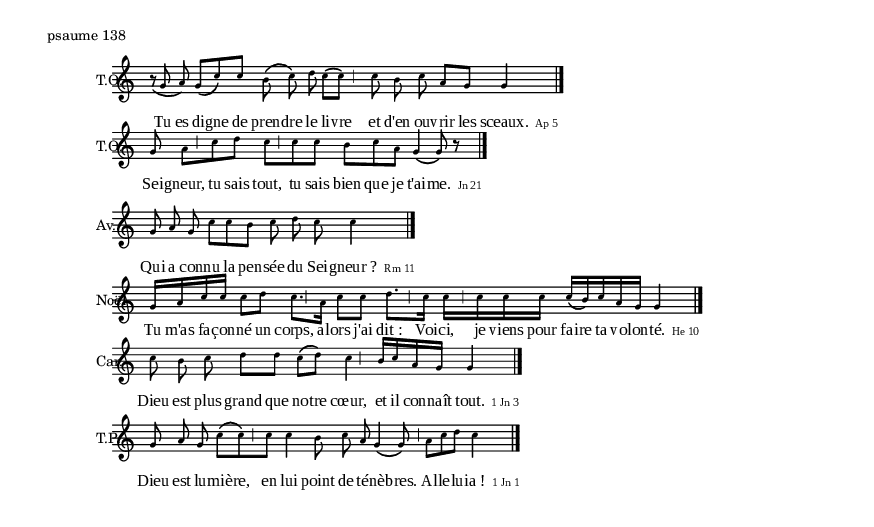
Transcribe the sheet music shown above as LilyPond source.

\version "2.10.0"
 \include "definitions.ly"
 \markup {psaume 138 }




\relative c'' { 
	\new Staff {
		\cadenzaOn
		\set Staff.instrumentName = \markup{ \center-align { T.O. } }
		\times 2/3 { r8_\( g a\) }
		\times 2/3 { g[\( c\) c] }
		\times 2/3 { b\( c\) d }
		c[\( c\)]
		\cesure \pespace
		\times 2/3 { c b c }
		a[ g]
		g4
		\endBar
	}	\addlyrics {
		Tu es di -- gne de pren -- dre le li -- vre et d'en ou -- vrir les sceaux.
		\markup { \citation #"Ap 5"}
	}
}

\relative c'' { 
	\new Staff {
		\cadenzaOn
		\set Staff.instrumentName = \markup{ \center-align { T.O. } }
		g8
		\times 2/3 { a8[\cesure \pespace c d] }
		\times 2/3 { c8[\cesure \pespace c c] }
		\times 2/3 { b8[ c a] }
		g4\( g8\) r8
		\endBar
	}	\addlyrics {
		Sei -- gneur, tu sais tout, tu sais bien que je t'ai -- me.
		\markup { \citation #"Jn 21"}
	}
}
\relative c'' { 
	\new Staff {
		\cadenzaOn
		\set Staff.instrumentName = \markup{ \center-align { Av. } }
		\times 2/3 { g8 a g }
		\times 2/3 { c[ c b] }
		\times 2/3 { c d c }
		c4
		\endBar
	}	\addlyrics {
		Qui a con -- nu la pen -- sée du Sei -- "gneur ?"
		\markup { \citation #"Rm 11"}
	}
}
\relative c'' { 
	\new Staff {
		\cadenzaOn
		\set Staff.instrumentName = \markup{ \center-align { Noël } }
		g16[ a c c]
		c8[ d]
		c8.[\cesure \pespace a16]
		c8[ c]
		d8.[\pespace \cesure \pespace c16]
		c16[ \cesure \pespace c c c]
		\times 2/5 {c16[\( b\) c a g]}
		g4
		\endBar
	}	\addlyrics {
		Tu m'as fa -- çon -- né un corps, al -- ors j'ai "dit :" Voi -- ci, je viens pour fai -- re ta vo -- lon -- té.
		\markup { \citation #"He 10"}
	}
}
\relative c'' { 
	\new Staff {
		\cadenzaOn
		\set Staff.instrumentName = \markup{ \center-align { Car. } }
		\times 2/3 { c8 b c }
		d[ d]
		c[\( d\)]
		c4
		\cesure \pespace
		b16[ c a g]
		g4
		\endBar
	}	\addlyrics {
		Dieu est plus grand que no -- tre cœur, et il con -- naît tout.
		\markup { \citation #"1 Jn 3"}
	}
}
\relative c'' { 
	\new Staff {
		\cadenzaOn
		\set Staff.instrumentName = \markup{ \center-align { T.P. } }
		\times 2/3 { g8 a g }
		\times 2/3 { c[\( c\) \cesure \pespace c] }
		c4
		\pespace
		\times 2/3 { b8 c a }
		\times 2/3 { g4\( g8\) }
		\cesure
		\times 2/3 {a8[ c d]} c4
		\endBar
	}	\addlyrics {
		Dieu est lu -- miè -- re, en lui point de té -- nè -- bres. Al -- le -- lu -- "ia !"
		\markup { \citation #"1 Jn 1"}
	}
}
